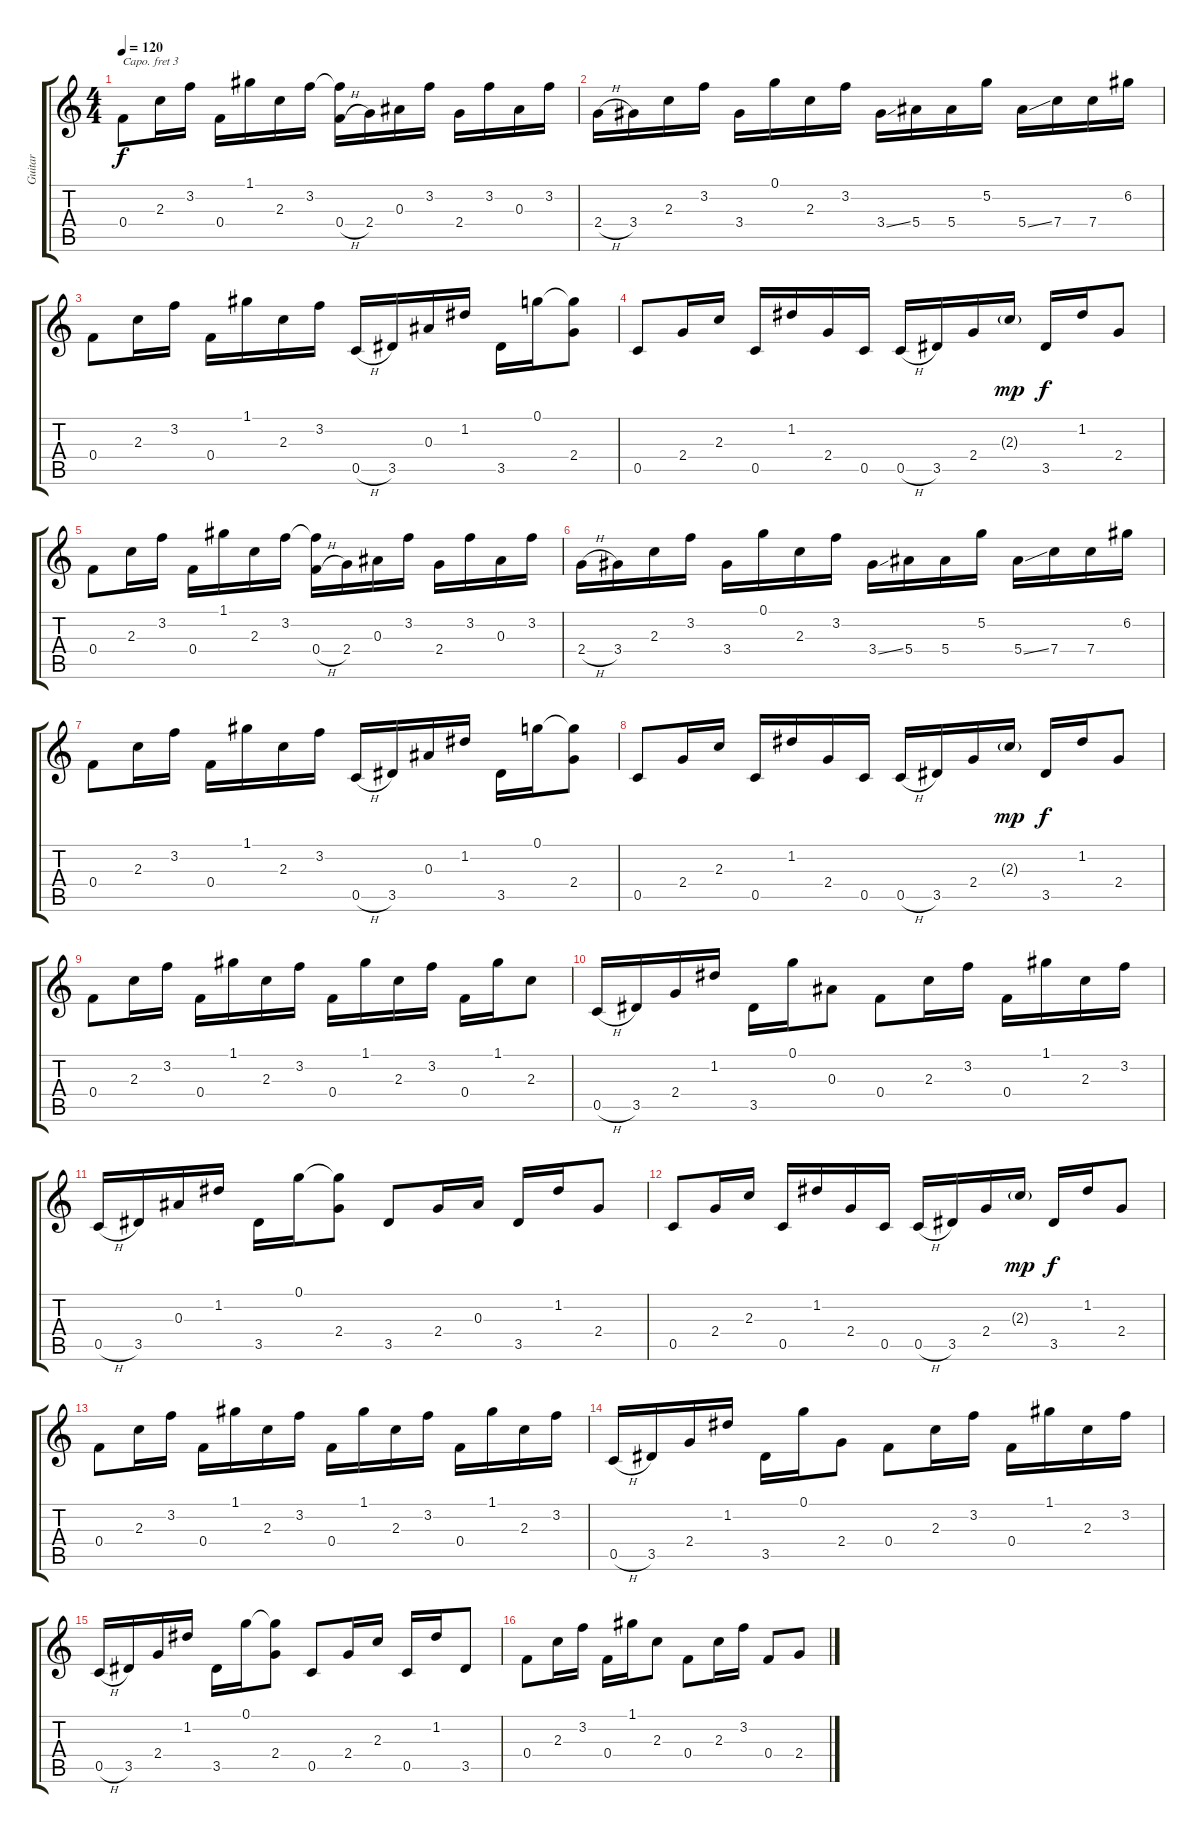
\track ("Guitar" "Guitar") {instrument acousticguitarnylon}
\staff {score tabs}
\capo 3
\tuning (E4 B3 G3 D3 A2 E2) {hide}
\ts (4 4)
\tempo 120
\clef g2
\ks c
0.4.8{dy f instrument acousticguitarnylon} 2.3.16 3.2.16 0.4.16 1.1.16 2.3.16 3.2.16 (3.2{t} 0.4{h}).16 2.4.16 0.3.16 3.2.16 2.4.16 3.2.16 0.3.16 3.2.16 |
2.4{h}.16 3.4.16 2.3.16 3.2.16 3.4.16 0.1.16 2.3.16 3.2.16 3.4{ss}.16 5.4.16 5.4.16 5.2.16 5.4{ss}.16 7.4.16 7.4.16 6.2.16 |
0.4.8 2.3.16 3.2.16 0.4.16 1.1.16 2.3.16 3.2.16 0.5{h}.16 3.5.16 0.3.16 1.2.16 3.5.16 0.1.16 (0.1{t} 2.4).8 |
0.5.8 2.4.16 2.3.16 0.5.16 1.2.16 2.4.16 0.5.16 0.5{h}.16 3.5.16 2.4.16 2.3{g}.16{dy mp} 3.5.16{dy f} 1.2.16 2.4.8 |
0.4.8 2.3.16 3.2.16 0.4.16 1.1.16 2.3.16 3.2.16 (3.2{t} 0.4{h}).16 2.4.16 0.3.16 3.2.16 2.4.16 3.2.16 0.3.16 3.2.16 |
2.4{h}.16 3.4.16 2.3.16 3.2.16 3.4.16 0.1.16 2.3.16 3.2.16 3.4{ss}.16 5.4.16 5.4.16 5.2.16 5.4{ss}.16 7.4.16 7.4.16 6.2.16 |
0.4.8 2.3.16 3.2.16 0.4.16 1.1.16 2.3.16 3.2.16 0.5{h}.16 3.5.16 0.3.16 1.2.16 3.5.16 0.1.16 (0.1{t} 2.4).8 |
0.5.8 2.4.16 2.3.16 0.5.16 1.2.16 2.4.16 0.5.16 0.5{h}.16 3.5.16 2.4.16 2.3{g}.16{dy mp} 3.5.16{dy f} 1.2.16 2.4.8 |
0.4.8 2.3.16 3.2.16 0.4.16 1.1.16 2.3.16 3.2.16 0.4.16 1.1.16 2.3.16 3.2.16 0.4.16 1.1.16 2.3.8 |
0.5{h}.16 3.5.16 2.4.16 1.2.16 3.5.16 0.1.16 0.3.8 0.4.8 2.3.16 3.2.16 0.4.16 1.1.16 2.3.16 3.2.16 |
0.5{h}.16 3.5.16 0.3.16 1.2.16 3.5.16 0.1.16 (0.1{t} 2.4).8 3.5.8 2.4.16 0.3.16 3.5.16 1.2.16 2.4.8 |
0.5.8 2.4.16 2.3.16 0.5.16 1.2.16 2.4.16 0.5.16 0.5{h}.16 3.5.16 2.4.16 2.3{g}.16{dy mp} 3.5.16{dy f} 1.2.16 2.4.8 |
0.4.8 2.3.16 3.2.16 0.4.16 1.1.16 2.3.16 3.2.16 0.4.16 1.1.16 2.3.16 3.2.16 0.4.16 1.1.16 2.3.16 3.2.16 |
0.5{h}.16 3.5.16 2.4.16 1.2.16 3.5.16 0.1.16 2.4.8 0.4.8 2.3.16 3.2.16 0.4.16 1.1.16 2.3.16 3.2.16 |
0.5{h}.16 3.5.16 2.4.16 1.2.16 3.5.16 0.1.16 (0.1{t} 2.4).8 0.5.8 2.4.16 2.3.16 0.5.16 1.2.16 3.5.8 |
0.4.8 2.3.16 3.2.16 0.4.16 1.1.16 2.3.8 0.4.8 2.3.16 3.2.16 0.4.8 2.4.8
